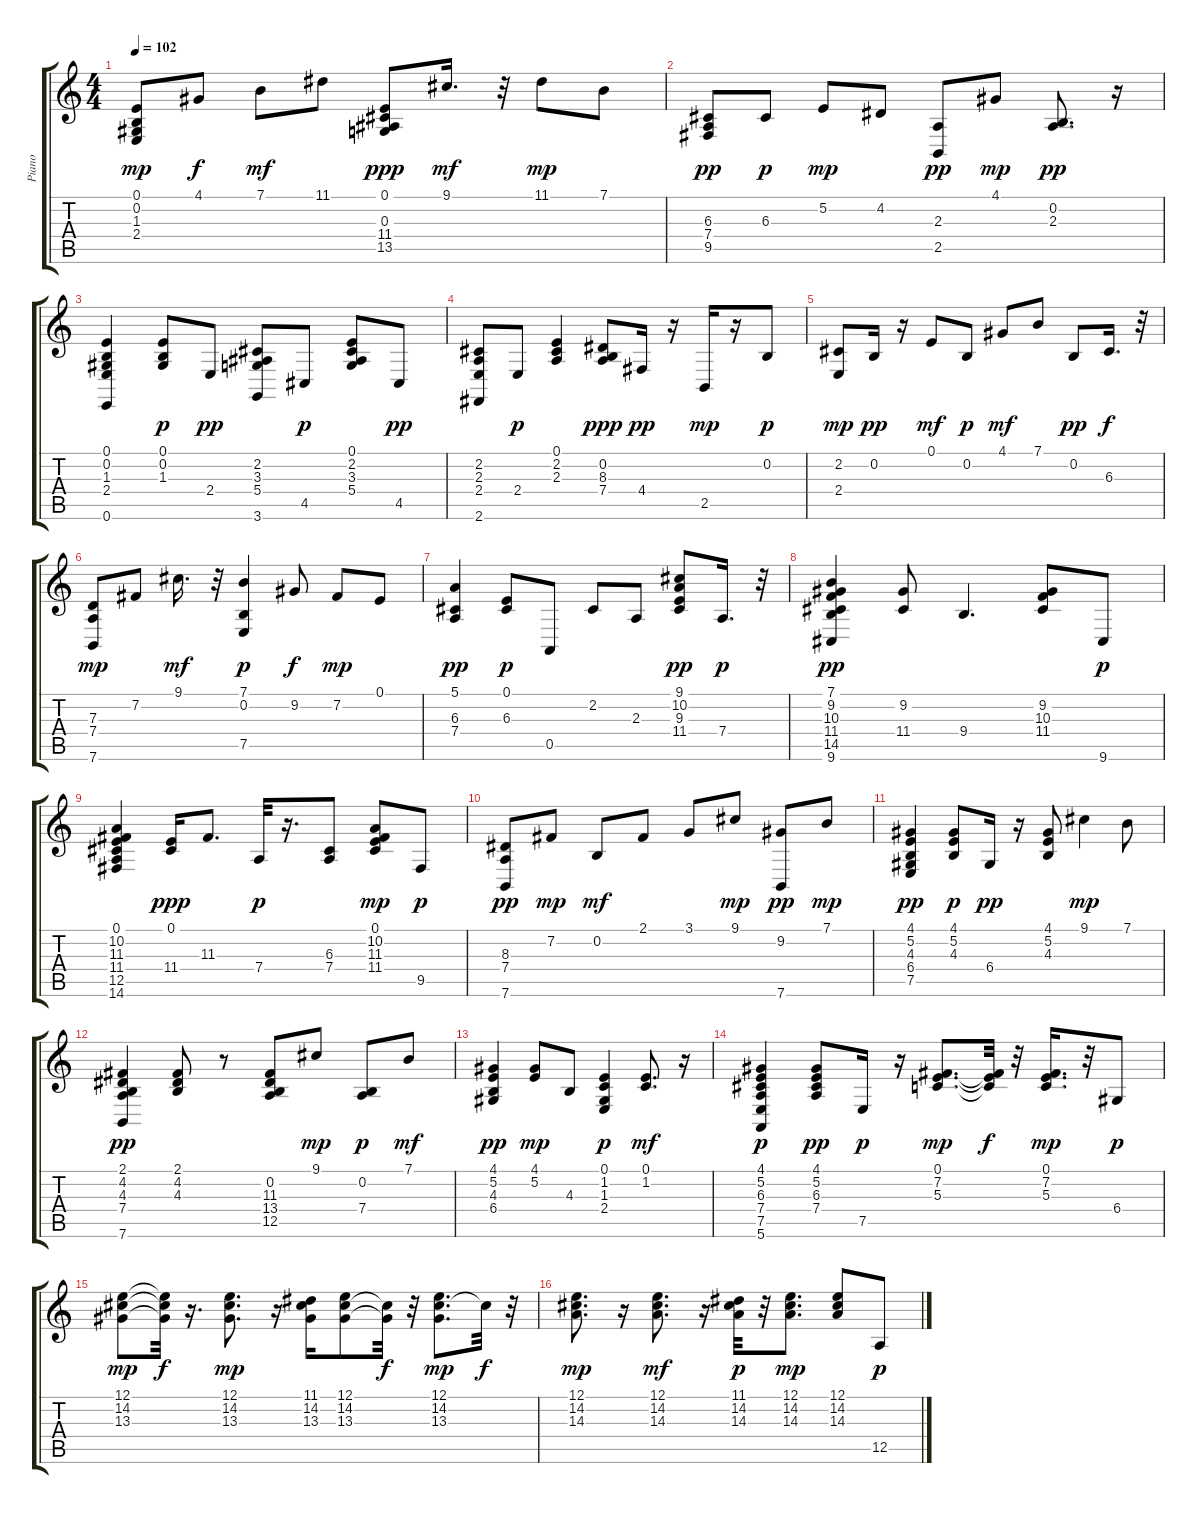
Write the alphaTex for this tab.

\track ("Piano" "Piano") {instrument acousticgrandpiano}
\staff {score tabs}
\tuning (E4 B3 G3 D3 A2 E2) {hide}
\ts (4 4)
\tempo 102
\clef g2
\ks c
(0.1 0.2 1.3 2.4).8{dy mp} 4.1.8{dy f} 7.1.8{dy mf} 11.1.8 (0.1 0.3 11.4 13.5).8{dy ppp} 9.1.16{d dy mf} r.32 11.1.8{dy mp} 7.1.8 |
(6.3 7.4 9.5).8{dy pp} 6.3.8{dy p} 5.2.8{dy mp} 4.2.8 (2.3 2.5).8{dy pp} 4.1.8{dy mp} (0.2 2.3).8{d dy pp} r.16 |
(0.1 0.2 1.3 2.4 0.6).4 (0.1 0.2 1.3).8{dy p} 2.4.8{dy pp} (2.2 3.3 5.4 3.6).8 4.5.8{dy p} (0.1 2.2 3.3 5.4).8 4.5.8{dy pp} |
(2.2 2.3 2.4 2.6).8 2.4.8{dy p} (0.1 2.2 2.3).4 (0.2 8.3 7.4).8{dy ppp} 4.4.16{dy pp} r.16 2.5.16{dy mp} r.16 0.2.8{dy p} |
(2.2 2.4).8{dy mp} 0.2.16{dy pp} r.16 0.1.8{dy mf} 0.2.8{dy p} 4.1.8{dy mf} 7.1.8 0.2.8{dy pp} 6.3.16{d dy f} r.32 |
(7.3 7.4 7.6).8{dy mp} 7.2.8 9.1.16{d dy mf} r.32 (7.1 0.2 7.5).4{dy p} 9.2.8{dy f} 7.2.8{dy mp} 0.1.8 |
(5.1 6.3 7.4).4{dy pp} (0.1 6.3).8{dy p} 0.5.8 2.2.8 2.3.8 (9.1 10.2 9.3 11.4).8{dy pp} 7.4.16{d dy p} r.32 |
(7.1 9.2 10.3 11.4 14.5 9.6).4{dy pp} (9.2 11.4).8 9.4.4{d} (9.2 10.3 11.4).8 9.6.8{dy p} |
(0.1 10.2 11.3 11.4 12.5 14.6).4 (0.1 11.4).16{dy ppp} 11.3.8{d} 7.4.32{dy p} r.16{d} (6.3 7.4).8 (0.1 10.2 11.3 11.4).8{dy mp} 9.5.8{dy p} |
(8.3 7.4 7.6).8{dy pp} 7.2.8{dy mp} 0.2.8{dy mf} 2.1.8 3.1.8 9.1.8{dy mp} (9.2 7.6).8{dy pp} 7.1.8{dy mp} |
(4.1 5.2 4.3 6.4 7.5).4{dy pp} (4.1 5.2 4.3).8{dy p} 6.4.16{dy pp} r.16 (4.1 5.2 4.3).8 9.1.4{dy mp} 7.1.8 |
(2.1 4.2 4.3 7.4 7.6).4{dy pp} (2.1 4.2 4.3).8 r.8 (0.2 11.3 13.4 12.5).8 9.1.8{dy mp} (0.2 7.4).8{dy p} 7.1.8{dy mf} |
(4.1 5.2 4.3 6.4).4{dy pp} (4.1 5.2).8{dy mp} 4.3.8 (0.1 1.2 1.3 2.4).4{dy p} (0.1 1.2).8{d dy mf} r.16 |
(4.1 5.2 6.3 7.4 7.5 5.6).4{dy p} (4.1 5.2 6.3 7.4).8{dy pp} 7.5.16{dy p} r.16 (0.1 7.2 5.3).8{d dy mp} (0.1{t} 7.2{t} 5.3{t}).32{dy f} r.32 (0.1 7.2 5.3).16{d dy mp} r.32 6.4.8{dy p} |
(12.1 14.2 13.3).8{dy mp} (12.1{t} 14.2{t} 13.3{t}).32{dy f} r.16{d} (12.1 14.2 13.3).8{d dy mp} r.16 (11.1 14.2 13.3).16 (12.1 14.2 13.3).8 (14.2{t} 13.3{t}).32{dy f} r.32 (12.1 14.2 13.3).8{d dy mp} 14.2{t}.32{dy f} r.32 |
(12.1 14.2 14.3).8{d dy mp} r.16 (12.1 14.2 14.3).8{d dy mf} r.16 (11.1 14.2 14.3).32{dy p} r.32 (12.1 14.2 14.3).8{d dy mp} (12.1 14.2 14.3).8 12.5.8{dy p}
